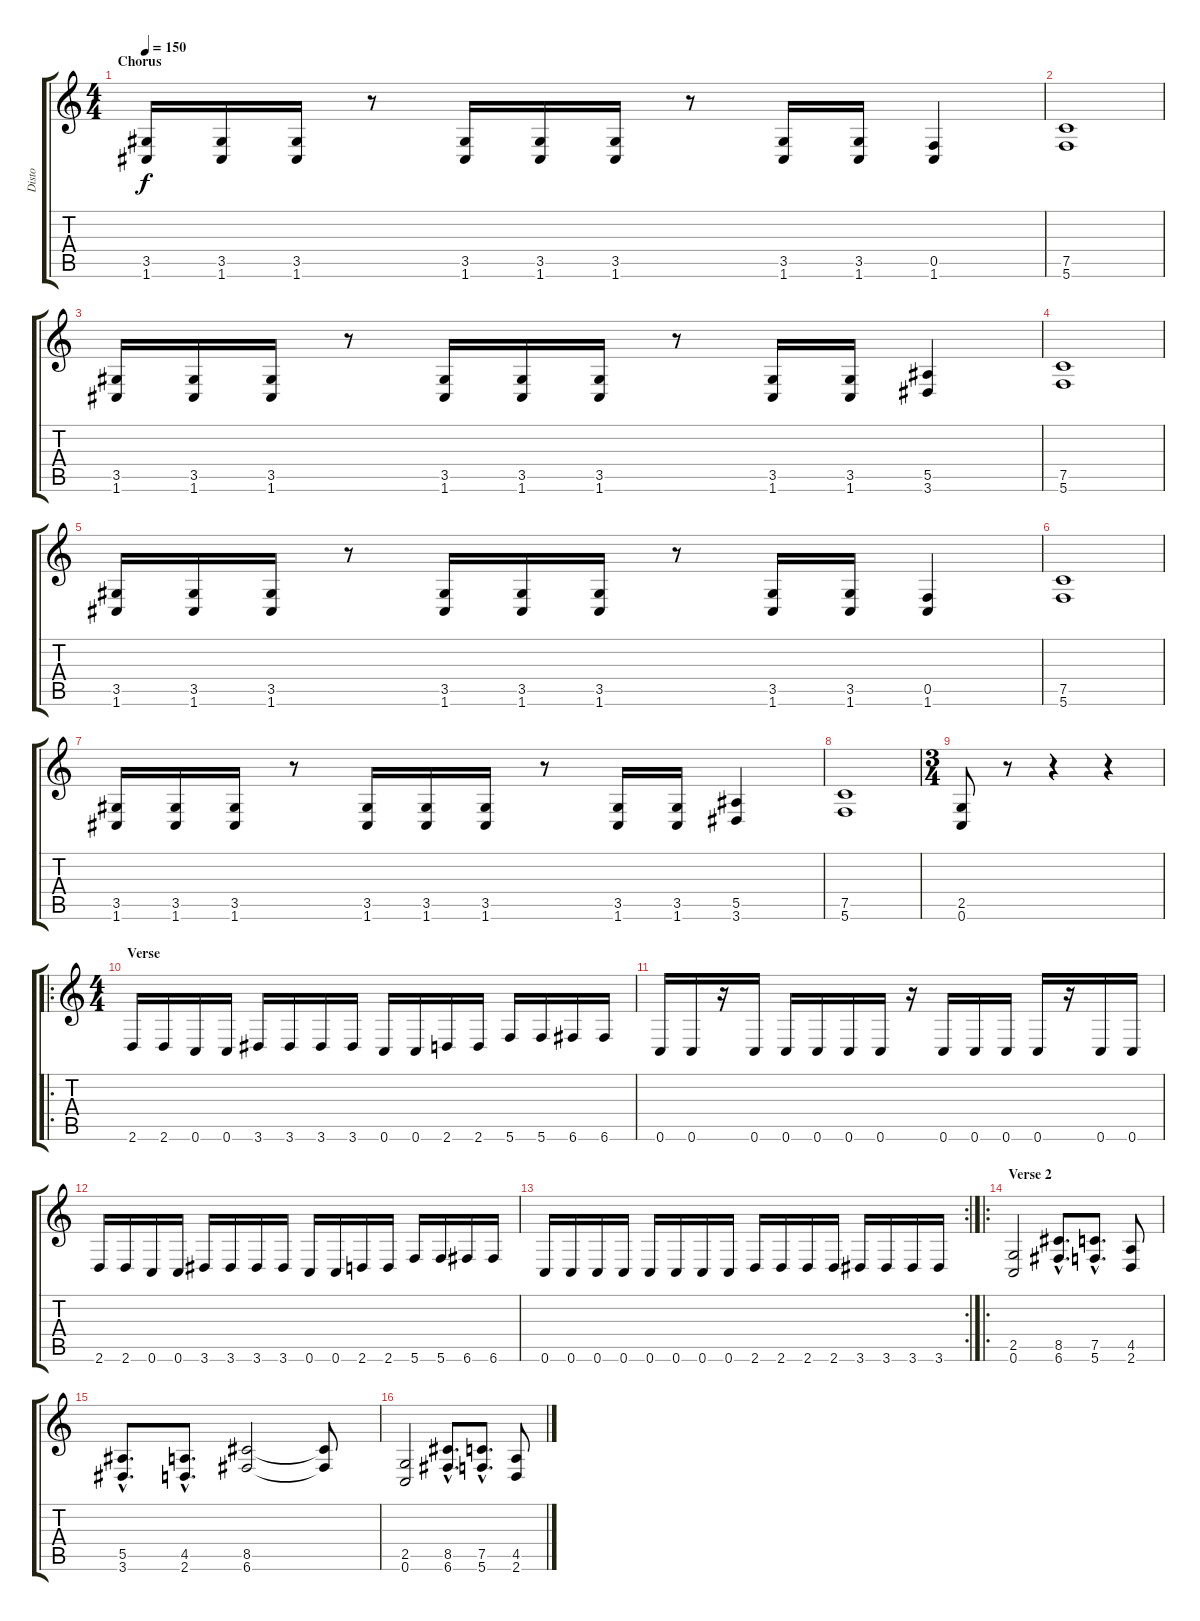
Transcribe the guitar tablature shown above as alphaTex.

\track ("Disto" "Disto") {instrument overdrivenguitar}
\staff {score tabs}
\tuning (C4 G3 Eb3 Bb2 F2 C2) {hide}
\ts (4 4)
\section ("" "Chorus")
\tempo 150
\clef g2
\ks c
(3.5 1.6).16{dy f} (3.5 1.6).16 (3.5 1.6).16 r.8 (3.5 1.6).16 (3.5 1.6).16 (3.5 1.6).16 r.8 (3.5 1.6).16 (3.5 1.6).16 (0.5 1.6).4 |
(7.5 5.6).1 |
(3.5 1.6).16 (3.5 1.6).16 (3.5 1.6).16 r.8 (3.5 1.6).16 (3.5 1.6).16 (3.5 1.6).16 r.8 (3.5 1.6).16 (3.5 1.6).16 (5.5 3.6).4 |
(7.5 5.6).1 |
(3.5 1.6).16 (3.5 1.6).16 (3.5 1.6).16 r.8 (3.5 1.6).16 (3.5 1.6).16 (3.5 1.6).16 r.8 (3.5 1.6).16 (3.5 1.6).16 (0.5 1.6).4 |
(7.5 5.6).1 |
(3.5 1.6).16 (3.5 1.6).16 (3.5 1.6).16 r.8 (3.5 1.6).16 (3.5 1.6).16 (3.5 1.6).16 r.8 (3.5 1.6).16 (3.5 1.6).16 (5.5 3.6).4 |
(7.5 5.6).1 |
\ts (3 4)
(2.5 0.6).8 r.8 r.4 r.4 |
\ro
\ts (4 4)
\section ("" "Verse")
2.6.16 2.6.16 0.6.16 0.6.16 3.6.16 3.6.16 3.6.16 3.6.16 0.6.16 0.6.16 2.6.16 2.6.16 5.6.16 5.6.16 6.6.16 6.6.16 |
0.6.16 0.6.16 r.16 0.6.16 0.6.16 0.6.16 0.6.16 0.6.16 r.16 0.6.16 0.6.16 0.6.16 0.6.16 r.16 0.6.16 0.6.16 |
2.6.16 2.6.16 0.6.16 0.6.16 3.6.16 3.6.16 3.6.16 3.6.16 0.6.16 0.6.16 2.6.16 2.6.16 5.6.16 5.6.16 6.6.16 6.6.16 |
\rc 2
0.6.16 0.6.16 0.6.16 0.6.16 0.6.16 0.6.16 0.6.16 0.6.16 2.6.16 2.6.16 2.6.16 2.6.16 3.6.16 3.6.16 3.6.16 3.6.16 |
\ro
\section ("" "Verse 2")
(2.5 0.6).2 (8.5{hac} 6.6{hac}).8{d} (7.5{hac} 5.6{hac}).8{d} (4.5 2.6).8 |
(5.5{hac} 3.6{hac}).8{d} (4.5{hac} 2.6{hac}).8{d} (8.5 6.6).2 (8.5{t} 6.6{t}).8 |
(2.5 0.6).2 (8.5{hac} 6.6{hac}).8{d} (7.5{hac} 5.6{hac}).8{d} (4.5 2.6).8
